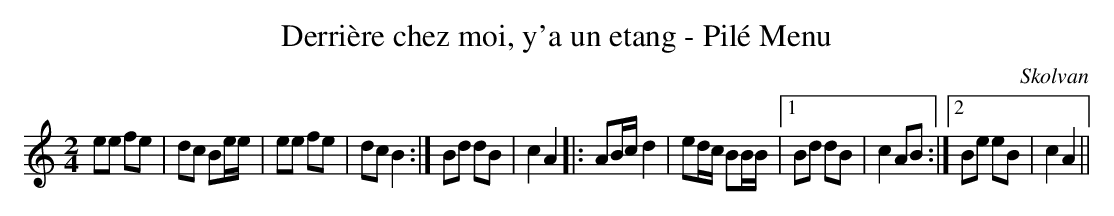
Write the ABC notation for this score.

X:1
T:Derrière chez moi, y'a un etang - Pilé Menu
C:Skolvan
M:2/4
L:1/8
K:C
ee fe |dc Be/e/|ee fe |dc B2:|\
Bd dB |c2A2|:AB/c/ d2 |\
ed/c/ BB/B/|1 Bd dB |c2AB:|2 Be eB |c2A2||
